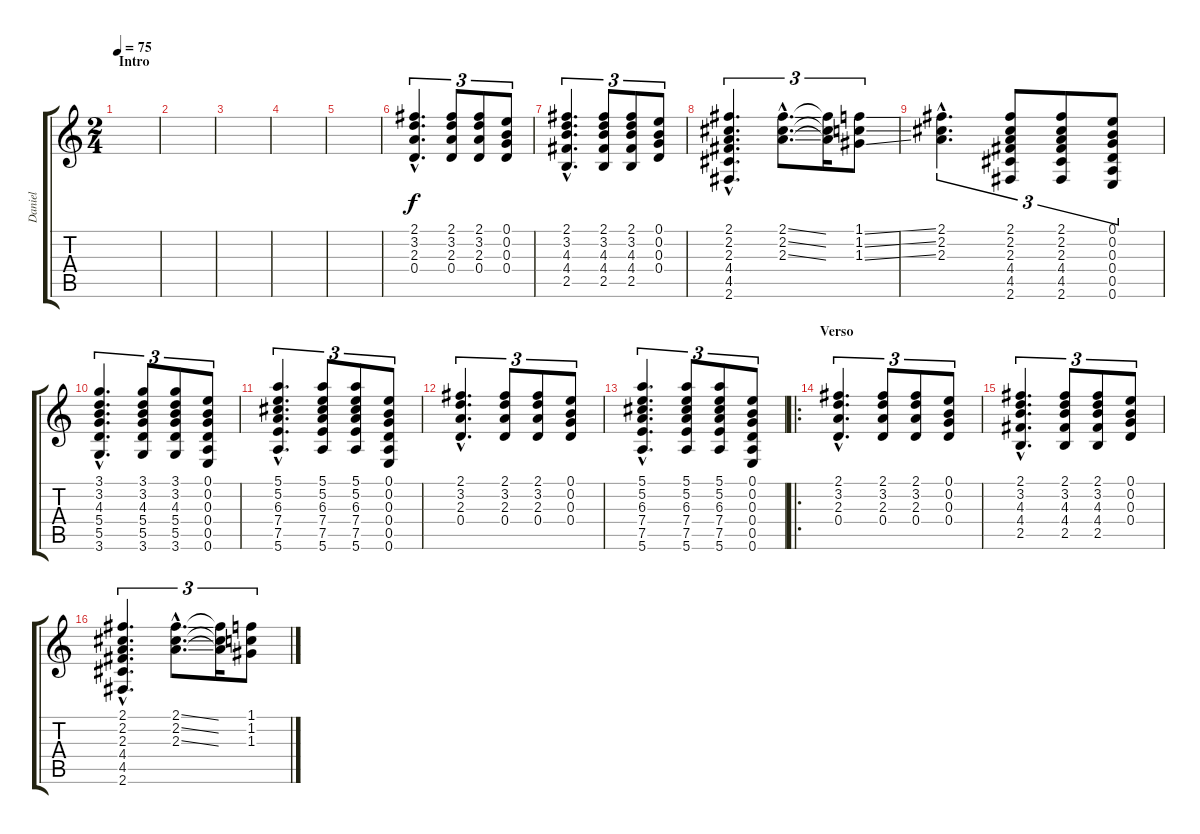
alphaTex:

\track ("Daniel" "Daniel") {instrument electricguitarmuted}
\staff {score tabs}
\tuning (E4 B3 G3 D3 A2 E2) {hide}
\ts (2 4)
\section ("" "Intro")
\tempo 75
\clef g2
\ks c
|
|
|
|
|
(2.1{hac} 3.2{hac} 2.3{hac} 0.4{hac}).4{d tu (3 2)} (2.1 3.2 2.3 0.4).8{tu (3 2)} (2.1 3.2 2.3 0.4).8{tu (3 2)} (0.1 0.2 0.3 0.4).8{tu (3 2)} |
(2.1{hac} 3.2{hac} 4.3{hac} 4.4{hac} 2.5{hac}).4{d tu (3 2)} (2.1 3.2 4.3 4.4 2.5).8{tu (3 2)} (2.1 3.2 4.3 4.4 2.5).8{tu (3 2)} (0.1 0.2 0.3 0.4).8{tu (3 2)} |
(2.1{hac} 2.2{hac} 2.3{hac} 4.4{hac} 4.5{hac} 2.6{hac}).4{d tu (3 2)} (2.1{ss hac} 2.2{ss hac} 2.3{ss hac}).8{d tu (3 2) volume 16} (2.1{t} 2.2{t} 2.3{t}).16{tu (3 2)} (1.1{ss} 1.2{ss} 1.3{ss}).8{tu (3 2)} |
(2.1{hac} 2.2{hac} 2.3{hac}).4{d tu (3 2)} (2.1 2.2 2.3 4.4 4.5 2.6).8{tu (3 2) volume 11} (2.1 2.2 2.3 4.4 4.5 2.6).8{tu (3 2)} (0.1 0.2 0.3 0.4 0.5 0.6).8{tu (3 2)} |
(3.1{hac} 3.2{hac} 4.3{hac} 5.4{hac} 5.5{hac} 3.6{hac}).4{d tu (3 2)} (3.1 3.2 4.3 5.4 5.5 3.6).8{tu (3 2)} (3.1 3.2 4.3 5.4 5.5 3.6).8{tu (3 2)} (0.1 0.2 0.3 0.4 0.5 0.6).8{tu (3 2)} |
(5.1{hac} 5.2{hac} 6.3{hac} 7.4{hac} 7.5{hac} 5.6{hac}).4{d tu (3 2)} (5.1 5.2 6.3 7.4 7.5 5.6).8{tu (3 2)} (5.1 5.2 6.3 7.4 7.5 5.6).8{tu (3 2)} (0.1 0.2 0.3 0.4 0.5 0.6).8{tu (3 2)} |
(2.1{hac} 3.2{hac} 2.3{hac} 0.4{hac}).4{d tu (3 2)} (2.1 3.2 2.3 0.4).8{tu (3 2)} (2.1 3.2 2.3 0.4).8{tu (3 2)} (0.1 0.2 0.3 0.4).8{tu (3 2)} |
(5.1{hac} 5.2{hac} 6.3{hac} 7.4{hac} 7.5{hac} 5.6{hac}).4{d tu (3 2)} (5.1 5.2 6.3 7.4 7.5 5.6).8{tu (3 2)} (5.1 5.2 6.3 7.4 7.5 5.6).8{tu (3 2)} (0.1 0.2 0.3 0.4 0.5 0.6).8{tu (3 2)} |
\ro
\section ("" "Verso")
(2.1{hac} 3.2{hac} 2.3{hac} 0.4{hac}).4{d tu (3 2)} (2.1 3.2 2.3 0.4).8{tu (3 2)} (2.1 3.2 2.3 0.4).8{tu (3 2)} (0.1 0.2 0.3 0.4).8{tu (3 2)} |
(2.1{hac} 3.2{hac} 4.3{hac} 4.4{hac} 2.5{hac}).4{d tu (3 2)} (2.1 3.2 4.3 4.4 2.5).8{tu (3 2)} (2.1 3.2 4.3 4.4 2.5).8{tu (3 2)} (0.1 0.2 0.3 0.4).8{tu (3 2)} |
(2.1{hac} 2.2{hac} 2.3{hac} 4.4{hac} 4.5{hac} 2.6{hac}).4{d tu (3 2)} (2.1{ss hac} 2.2{ss hac} 2.3{ss hac}).8{d tu (3 2) volume 16} (2.1{t} 2.2{t} 2.3{t}).16{tu (3 2)} (1.1{ss} 1.2{ss} 1.3{ss}).8{tu (3 2)}
